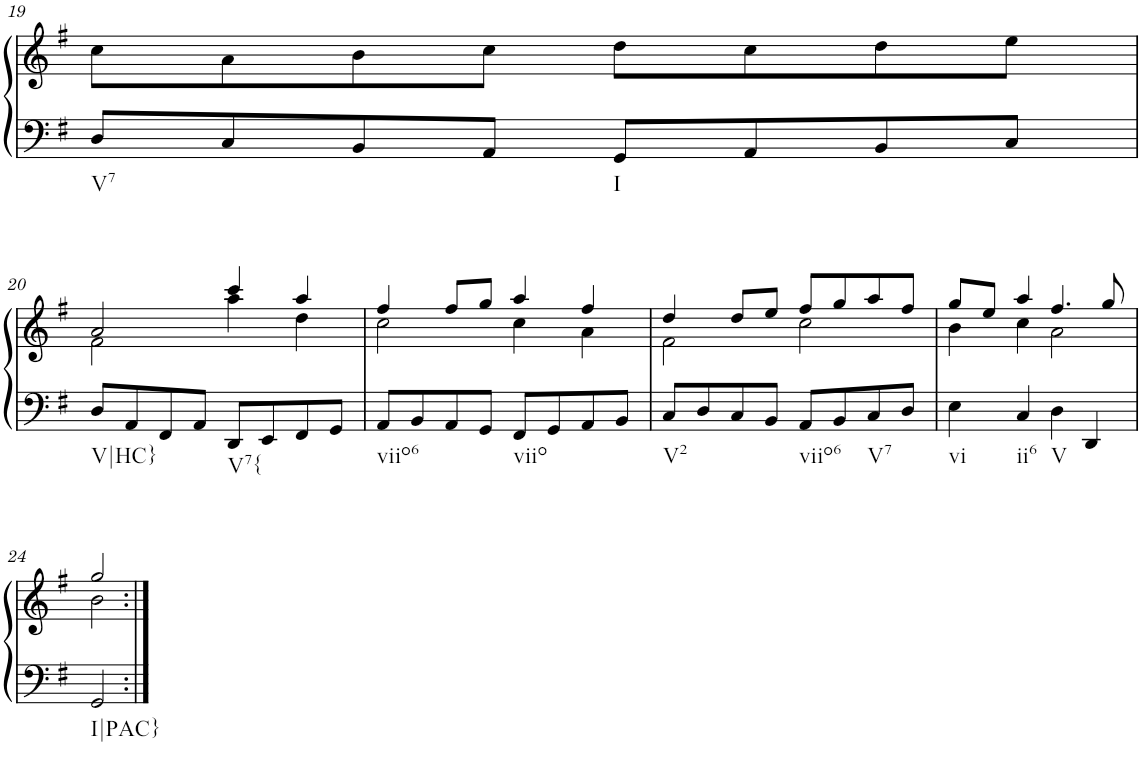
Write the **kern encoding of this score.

**kern	**kern
*part1	*part1
*staff2	*staff1
*I"Klavier linke Hand	*
!!LO:PB:g=z
*clefF4	*clefG2
*k[f#]	*k[f#]
*M2/2	*M2/2
=19	=19
*	*^
!LO:TX:b:t=V7	!	!
8D/L	1ryy	8cc\L
8C/	.	8a\
8BB/	.	8b\
8AA/J	.	8cc\J
!LO:TX:b:t=I	!	!
8GG/L	.	8dd\L
8AA/	.	8cc\
8BB/	.	8dd\
8C/J	.	8ee\J
!!LO:LB:g=z	!!
=20	=20	=20
!LO:TX:b:t=V|HC}	!	!
8D/L	2a/	2f#\
8AA/	.	.
8FF#/	.	.
8AA/J	.	.
!LO:TX:b:t=V7{	!	!
8DD/L	4ccc/	4aa\
8EE/	.	.
8FF#/	4aa/	4dd\
8GG/J	.	.
=21	=21	=21
!LO:TX:b:t=viio6	!	!
8AA/L	4ff#/	2cc\
8BB/	.	.
8AA/	8ff#/L	.
8GG/J	8gg/J	.
!LO:TX:b:t=viio	!	!
8FF#/L	4aa/	4cc\
8GG/	.	.
8AA/	4ff#/	4a\
8BB/J	.	.
=22	=22	=22
!LO:TX:b:t=V2	!	!
8C/L	4dd/	2f#\
8D/	.	.
8C/	8dd/L	.
8BB/J	8ee/J	.
!LO:TX:b:t=viio6	!	!
8AA/L	8ff#/L	2cc\
8BB/	8gg/	.
!LO:TX:b:t=V7	!	!
8C/	8aa/	.
8D/J	8ff#/J	.
=23	=23	=23
!LO:TX:b:t=vi	!	!
4E\	8gg/L	4b\
.	8ee/J	.
!LO:TX:b:t=ii6	!	!
4C/	4aa/	4cc\
!LO:TX:b:t=V	!	!
4D\	4.ff#/	2a\
4DD/	.	.
.	8gg/	.
!!LO:LB:g=z	!!
=24	=24	=24
!LO:TX:b:t=I|PAC}	!	!
2GG/	2gg/	2b\
*	*v	*v
=:|!	=:|!
*-	*-
